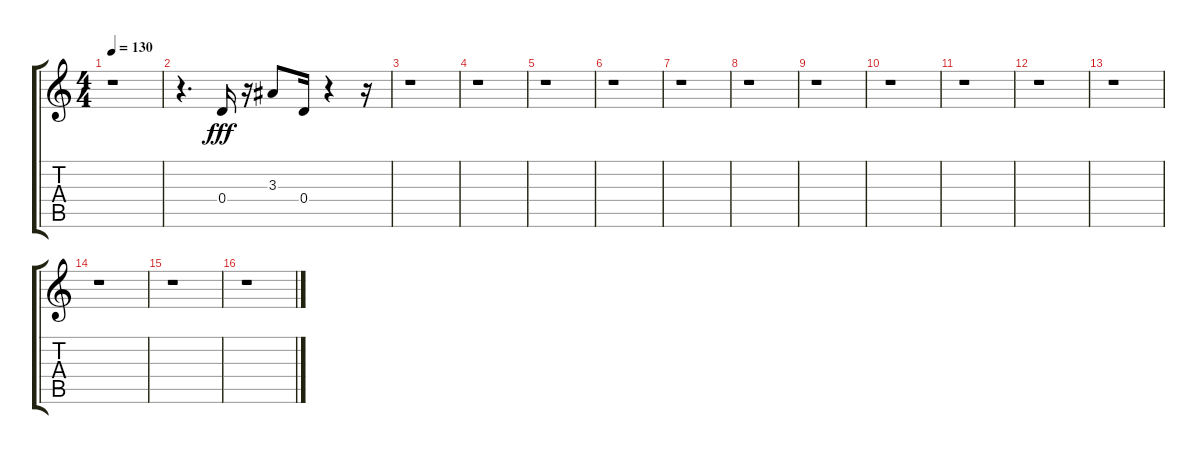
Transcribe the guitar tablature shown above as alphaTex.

\track "" {instrument electricguitarclean}
\staff {score tabs}
\tuning (E4 B3 G3 D3 A2 E2) {hide}
\ts (4 4)
\tempo 130
\clef g2
\ks c
r.1{dy fff} |
r.4{d} 0.4.16 r.16 3.3.8 0.4.16 r.4 r.16 |
r.1 |
r.1 |
r.1 |
r.1 |
r.1 |
r.1 |
r.1 |
r.1 |
r.1 |
r.1 |
r.1 |
r.1 |
r.1 |
r.1
